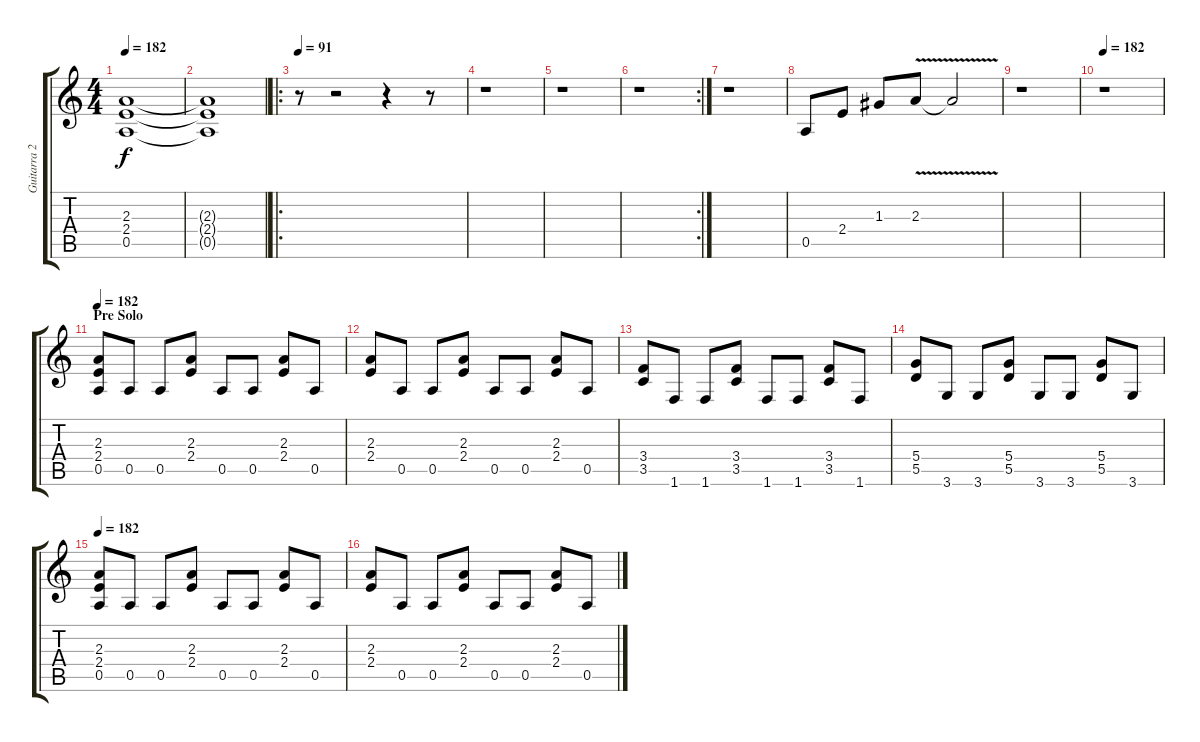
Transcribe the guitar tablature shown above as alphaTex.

\track ("Guitarra 2" "Guitarra 2") {instrument distortionguitar}
\staff {score tabs}
\tuning (E4 B3 G3 D3 A2 E2) {hide}
\ts (4 4)
\tempo 182
\clef g2
\ks c
(2.3 2.4 0.5).1{dy f} |
(2.3{t} 2.4{t} 0.5{t}).1 |
\ro
\tempo 91
r.8 r.2 r.4 r.8 |
r.1 |
r.1 |
\rc 2
r.1 |
r.1 |
0.5.8 2.4.8 1.3.8 2.3{v}.8 2.3{t}.2 |
r.1 |
\tempo 182
r.1 |
\section ("" "Pre Solo")
\tempo 182
(2.3 2.4 0.5).8{volume 14} 0.5.8 0.5.8 (2.3 2.4).8 0.5.8 0.5.8 (2.3 2.4).8 0.5.8 |
(2.3 2.4).8 0.5.8 0.5.8 (2.3 2.4).8 0.5.8 0.5.8 (2.3 2.4).8 0.5.8 |
(3.4 3.5).8 1.6.8 1.6.8 (3.4 3.5).8 1.6.8 1.6.8 (3.4 3.5).8 1.6.8 |
(5.4 5.5).8 3.6.8 3.6.8 (5.4 5.5).8 3.6.8 3.6.8 (5.4 5.5).8 3.6.8 |
\tempo 182
(2.3 2.4 0.5).8{volume 14} 0.5.8 0.5.8 (2.3 2.4).8 0.5.8 0.5.8 (2.3 2.4).8 0.5.8 |
(2.3 2.4).8 0.5.8 0.5.8 (2.3 2.4).8 0.5.8 0.5.8 (2.3 2.4).8 0.5.8
